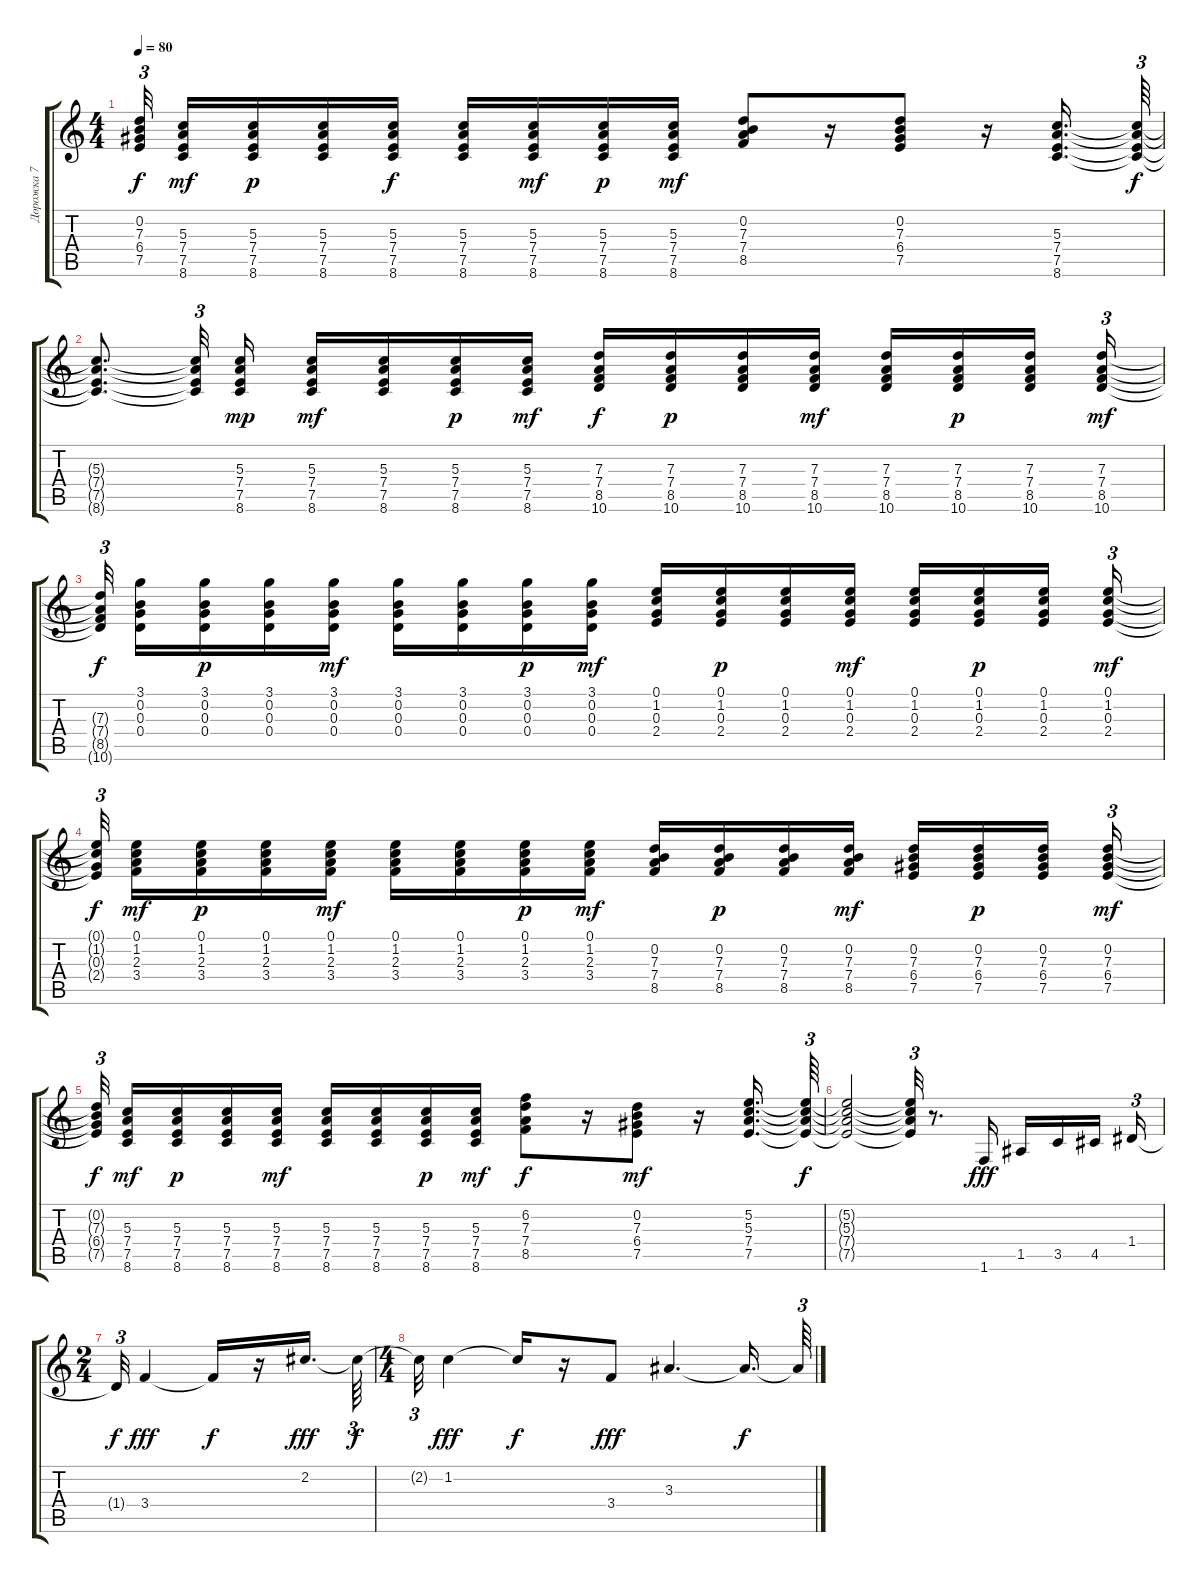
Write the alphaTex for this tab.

\track ("Дорожка 7" "Дорожка 7") {instrument acousticguitarnylon}
\staff {score tabs}
\tuning (E4 B3 G3 D3 A2 E2) {hide}
\ts (4 4)
\tempo 80
\clef g2
\ks c
(0.2{t} 7.3{t} 6.4{t} 7.5{t}).32{tu (3 2) dy f beam splitsecondary} (5.3 7.4 7.5 8.6).16{dy mf} (5.3 7.4 7.5 8.6).16{dy p} (5.3 7.4 7.5 8.6).16 (5.3 7.4 7.5 8.6).16{dy f} (5.3 7.4 7.5 8.6).16 (5.3 7.4 7.5 8.6).16{dy mf} (5.3 7.4 7.5 8.6).16{dy p} (5.3 7.4 7.5 8.6).16{dy mf} (0.2 7.3 7.4 8.5).8 r.16 (0.2 7.3 6.4 7.5).8 r.16 (5.3 7.4 7.5 8.6).16{d} (5.3{t} 7.4{t} 7.5{t} 8.6{t}).64{tu (3 2) dy f} |
(5.3{t} 7.4{t} 7.5{t} 8.6{t}).8{d} (5.3{t} 7.4{t} 7.5{t} 8.6{t}).32{tu (3 2) beam splitsecondary} (5.3 7.4 7.5 8.6).16{dy mp} (5.3 7.4 7.5 8.6).16{dy mf} (5.3 7.4 7.5 8.6).16 (5.3 7.4 7.5 8.6).16{dy p} (5.3 7.4 7.5 8.6).16{dy mf} (7.3 7.4 8.5 10.6).16{dy f} (7.3 7.4 8.5 10.6).16{dy p} (7.3 7.4 8.5 10.6).16 (7.3 7.4 8.5 10.6).16{dy mf} (7.3 7.4 8.5 10.6).16 (7.3 7.4 8.5 10.6).16{dy p} (7.3 7.4 8.5 10.6).16{beam splitsecondary} (7.3 7.4 8.5 10.6).16{tu (3 2) dy mf} |
(7.3{t} 7.4{t} 8.5{t} 10.6{t}).32{tu (3 2) dy f beam splitsecondary} (3.1 0.2 0.3 0.4).16 (3.1 0.2 0.3 0.4).16{dy p} (3.1 0.2 0.3 0.4).16 (3.1 0.2 0.3 0.4).16{dy mf} (3.1 0.2 0.3 0.4).16 (3.1 0.2 0.3 0.4).16 (3.1 0.2 0.3 0.4).16{dy p} (3.1 0.2 0.3 0.4).16{dy mf} (0.1 1.2 0.3 2.4).16 (0.1 1.2 0.3 2.4).16{dy p} (0.1 1.2 0.3 2.4).16 (0.1 1.2 0.3 2.4).16{dy mf} (0.1 1.2 0.3 2.4).16 (0.1 1.2 0.3 2.4).16{dy p} (0.1 1.2 0.3 2.4).16{beam splitsecondary} (0.1 1.2 0.3 2.4).16{tu (3 2) dy mf} |
(0.1{t} 1.2{t} 0.3{t} 2.4{t}).32{tu (3 2) dy f beam splitsecondary} (0.1 1.2 2.3 3.4).16{dy mf} (0.1 1.2 2.3 3.4).16{dy p} (0.1 1.2 2.3 3.4).16 (0.1 1.2 2.3 3.4).16{dy mf} (0.1 1.2 2.3 3.4).16 (0.1 1.2 2.3 3.4).16 (0.1 1.2 2.3 3.4).16{dy p} (0.1 1.2 2.3 3.4).16{dy mf} (0.2 7.3 7.4 8.5).16 (0.2 7.3 7.4 8.5).16{dy p} (0.2 7.3 7.4 8.5).16 (0.2 7.3 7.4 8.5).16{dy mf} (0.2 7.3 6.4 7.5).16 (0.2 7.3 6.4 7.5).16{dy p} (0.2 7.3 6.4 7.5).16{beam splitsecondary} (0.2 7.3 6.4 7.5).16{tu (3 2) dy mf} |
(0.2{t} 7.3{t} 6.4{t} 7.5{t}).32{tu (3 2) dy f beam splitsecondary} (5.3 7.4 7.5 8.6).16{dy mf} (5.3 7.4 7.5 8.6).16{dy p} (5.3 7.4 7.5 8.6).16 (5.3 7.4 7.5 8.6).16{dy mf} (5.3 7.4 7.5 8.6).16 (5.3 7.4 7.5 8.6).16 (5.3 7.4 7.5 8.6).16{dy p} (5.3 7.4 7.5 8.6).16{dy mf} (6.2 7.3 7.4 8.5).8{dy f} r.16 (0.2 7.3 6.4 7.5).8{dy mf} r.16 (5.2 5.3 7.4 7.5).16{d} (5.2{t} 5.3{t} 7.4{t} 7.5{t}).64{tu (3 2) dy f} |
(5.2{t} 5.3{t} 7.4{t} 7.5{t}).2 (5.2{t} 5.3{t} 7.4{t} 7.5{t}).32{tu (3 2)} r.8{d} 1.6.16{dy fff} 1.5.16 3.5.16 4.5.16{beam splitsecondary} 1.4.16{tu (3 2)} |
\ts (2 4)
1.4{t}.32{tu (3 2) dy f} 3.4.4{dy fff} 3.4{t}.16{dy f} r.16 2.2.16{d dy fff} 2.2{t}.64{tu (3 2) dy f} |
\ts (4 4)
2.2{t}.32{tu (3 2)} 1.2.4{dy fff} 1.2{t}.16{dy f} r.16 3.4.8{dy fff} 3.3.4{d} 3.3{t}.16{d dy f} 3.3{t}.64{tu (3 2)}
